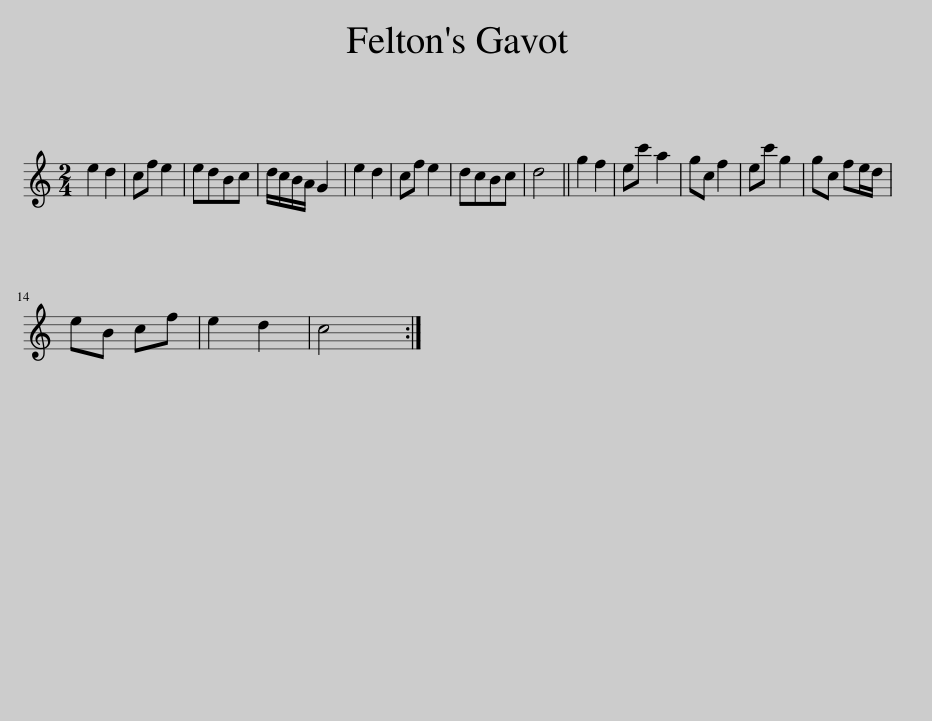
X:1
L:1/8
M:2/4
I:linebreak $
K:C
V:1 treble
V:1
 e2 d2 | cf e2 | edBc | d/c/B/A/ G2 | e2 d2 | %5
 cf e2 | dcBc | d4 || g2 f2 | ec' a2 | %10
 gc f2 | ec' g2 | gc fe/d/ |$ eB cf | e2 d2 | %15
 c4 :| %16
